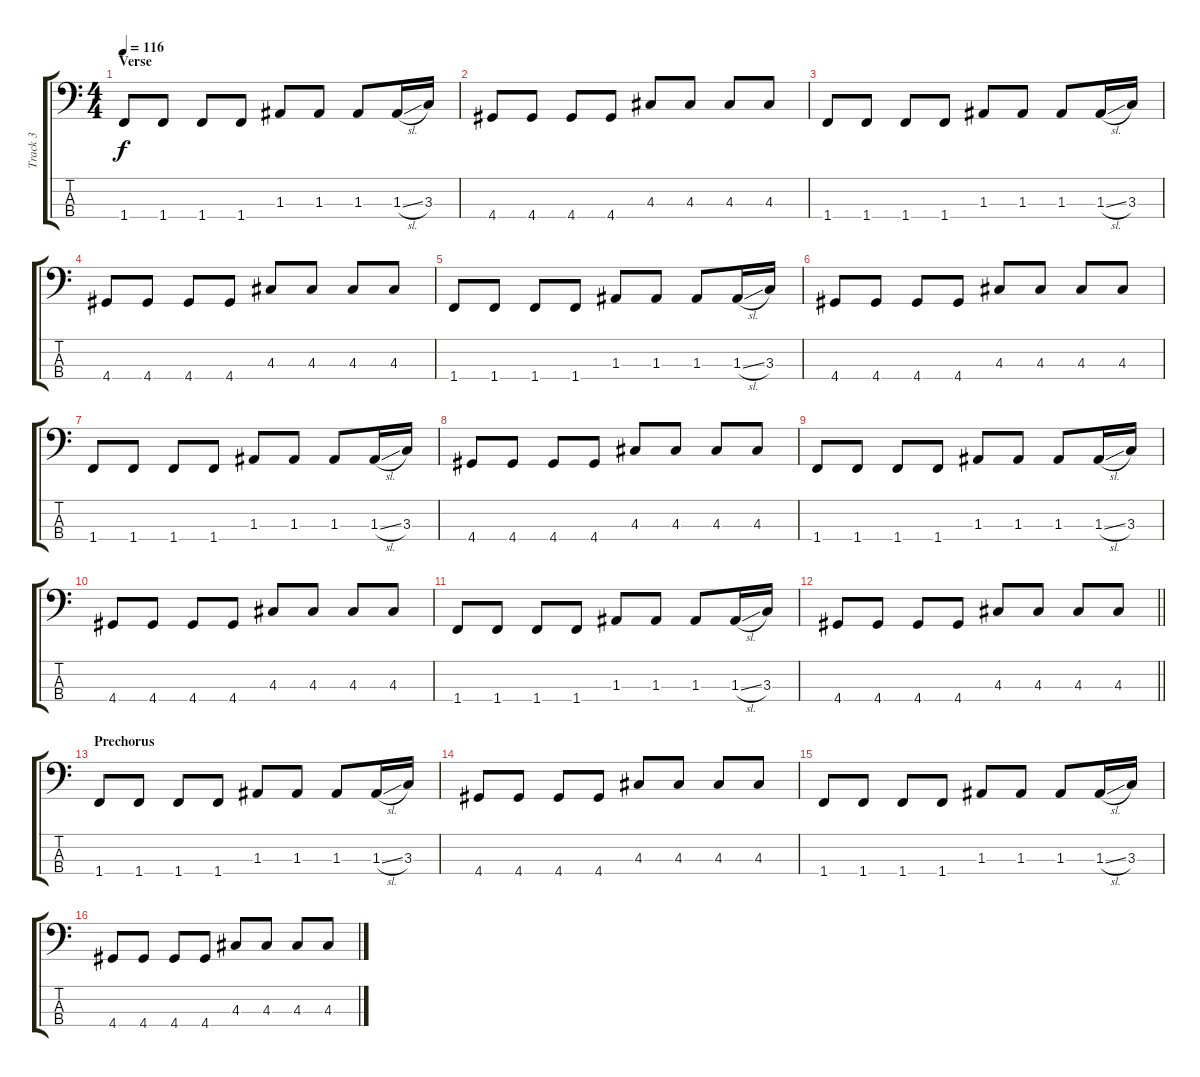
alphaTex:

\track ("Track 3" "Track 3") {instrument electricbassfinger}
\staff {score tabs}
\tuning (G2 D2 A1 E1) {hide}
\ts (4 4)
\section ("" "Verse")
\tempo 116
\clef f4
\ks c
1.4.8{dy f} 1.4.8 1.4.8 1.4.8 1.3.8 1.3.8 1.3.8 1.3{sl}.16 3.3.16 |
4.4.8 4.4.8 4.4.8 4.4.8 4.3.8 4.3.8 4.3.8 4.3.8 |
1.4.8 1.4.8 1.4.8 1.4.8 1.3.8 1.3.8 1.3.8 1.3{sl}.16 3.3.16 |
4.4.8 4.4.8 4.4.8 4.4.8 4.3.8 4.3.8 4.3.8 4.3.8 |
1.4.8 1.4.8 1.4.8 1.4.8 1.3.8 1.3.8 1.3.8 1.3{sl}.16 3.3.16 |
4.4.8 4.4.8 4.4.8 4.4.8 4.3.8 4.3.8 4.3.8 4.3.8 |
1.4.8 1.4.8 1.4.8 1.4.8 1.3.8 1.3.8 1.3.8 1.3{sl}.16 3.3.16 |
4.4.8 4.4.8 4.4.8 4.4.8 4.3.8 4.3.8 4.3.8 4.3.8 |
1.4.8 1.4.8 1.4.8 1.4.8 1.3.8 1.3.8 1.3.8 1.3{sl}.16 3.3.16 |
4.4.8 4.4.8 4.4.8 4.4.8 4.3.8 4.3.8 4.3.8 4.3.8 |
1.4.8 1.4.8 1.4.8 1.4.8 1.3.8 1.3.8 1.3.8 1.3{sl}.16 3.3.16 |
\barLineRight lightlight
4.4.8 4.4.8 4.4.8 4.4.8 4.3.8 4.3.8 4.3.8 4.3.8 |
\section ("" "Prechorus")
1.4.8 1.4.8 1.4.8 1.4.8 1.3.8 1.3.8 1.3.8 1.3{sl}.16 3.3.16 |
4.4.8 4.4.8 4.4.8 4.4.8 4.3.8 4.3.8 4.3.8 4.3.8 |
1.4.8 1.4.8 1.4.8 1.4.8 1.3.8 1.3.8 1.3.8 1.3{sl}.16 3.3.16 |
4.4.8 4.4.8 4.4.8 4.4.8 4.3.8 4.3.8 4.3.8 4.3.8
